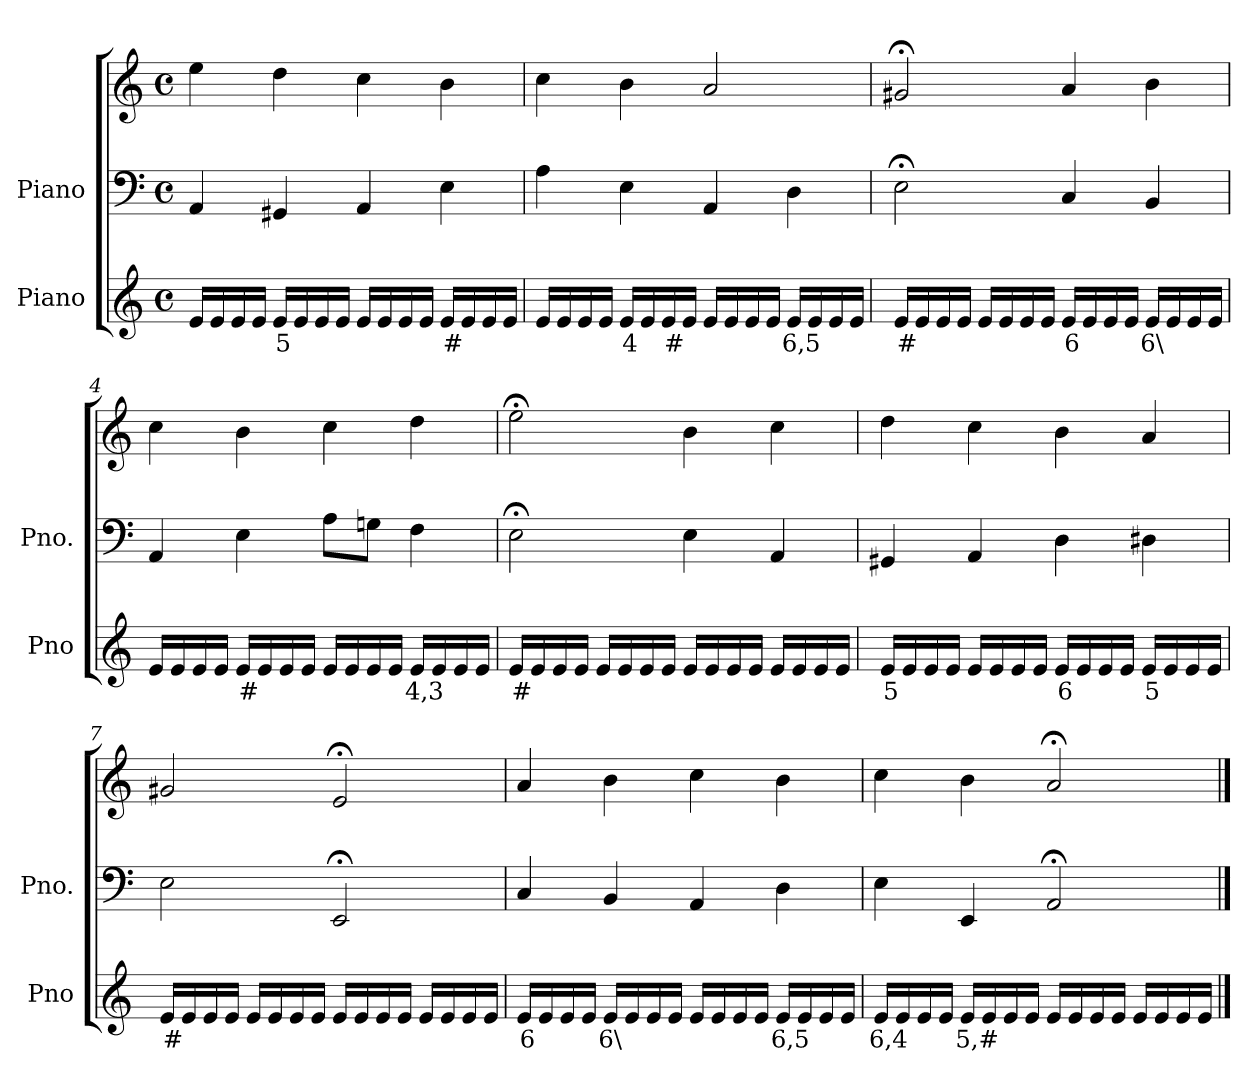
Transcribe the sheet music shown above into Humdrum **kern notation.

**kern	**text	**kern	**kern
*part2	*part2	*part1	*part1
*staff3	*staff3	*staff2	*staff1
*I"Piano	*	*I"Piano	*
*I'Pno	*	*I'Pno.	*
*clefG2	*	*clefF4	*clefG2
*k[]	*	*k[]	*k[]
*M4/4	*	*M4/4	*M4/4
*met(c)	*	*met(c)	*met(c)
=1	=1	=1	=1
16e/LL	.	4AA/	4ee\
16e/	.	.	.
16e/	.	.	.
16e/JJ	.	.	.
!	!LO:LY:b	!	!
16e/LL	5	4GG#X/	4dd\
16e/	.	.	.
16e/	.	.	.
16e/JJ	.	.	.
16e/LL	.	4AA/	4cc\
16e/	.	.	.
16e/	.	.	.
16e/JJ	.	.	.
!	!LO:LY:b	!	!
16e/LL	#	4E\	4b\
16e/	.	.	.
16e/	.	.	.
16e/JJ	.	.	.
=2	=2	=2	=2
16e/LL	.	4A\	4cc\
16e/	.	.	.
16e/	.	.	.
16e/JJ	.	.	.
!	!LO:LY:b	!	!
16e/LL	4	4E\	4b\
16e/	.	.	.
!	!LO:LY:b	!	!
16e/	#	.	.
16e/JJ	.	.	.
16e/LL	.	4AA/	2a/
16e/	.	.	.
16e/	.	.	.
16e/JJ	.	.	.
!	!LO:LY:b	!	!
16e/LL	6,5	4D\	.
16e/	.	.	.
16e/	.	.	.
16e/JJ	.	.	.
=3	=3	=3	=3
!	!LO:LY:b	!	!
16e/LL	#	2E;<\	2g#X;</
16e/	.	.	.
16e/	.	.	.
16e/JJ	.	.	.
16e/LL	.	.	.
16e/	.	.	.
16e/	.	.	.
16e/JJ	.	.	.
!	!LO:LY:b	!	!
16e/LL	6	4C/	4a/
16e/	.	.	.
16e/	.	.	.
16e/JJ	.	.	.
!	!LO:LY:b	!	!
16e/LL	6\	4BB/	4b\
16e/	.	.	.
16e/	.	.	.
16e/JJ	.	.	.
=4	=4	=4	=4
16e/LL	.	4AA/	4cc\
16e/	.	.	.
16e/	.	.	.
16e/JJ	.	.	.
!	!LO:LY:b	!	!
16e/LL	#	4E\	4b\
16e/	.	.	.
16e/	.	.	.
16e/JJ	.	.	.
16e/LL	.	8A\L	4cc\
16e/	.	.	.
!	!LO:LY:b	!	!
16e/	_	8Gn\J	.
16e/JJ	.	.	.
!	!LO:LY:b	!	!
16e/LL	4,3	4F\	4dd\
16e/	.	.	.
16e/	.	.	.
16e/JJ	.	.	.
=5	=5	=5	=5
!	!LO:LY:b	!	!
16e/LL	#	2E;<\	2ee;<\
16e/	.	.	.
16e/	.	.	.
16e/JJ	.	.	.
16e/LL	.	.	.
16e/	.	.	.
16e/	.	.	.
16e/JJ	.	.	.
16e/LL	.	4E\	4b\
16e/	.	.	.
16e/	.	.	.
16e/JJ	.	.	.
16e/LL	.	4AA/	4cc\
16e/	.	.	.
16e/	.	.	.
16e/JJ	.	.	.
=6	=6	=6	=6
!	!LO:LY:b	!	!
16e/LL	5	4GG#X/	4dd\
16e/	.	.	.
16e/	.	.	.
16e/JJ	.	.	.
16e/LL	.	4AA/	4cc\
16e/	.	.	.
16e/	.	.	.
16e/JJ	.	.	.
!	!LO:LY:b	!	!
16e/LL	6	4D\	4b\
16e/	.	.	.
16e/	.	.	.
16e/JJ	.	.	.
!	!LO:LY:b	!	!
16e/LL	5	4D#X\	4a/
16e/	.	.	.
16e/	.	.	.
16e/JJ	.	.	.
=7	=7	=7	=7
!	!LO:LY:b	!	!
16e/LL	#	2E\	2g#X/
16e/	.	.	.
16e/	.	.	.
16e/JJ	.	.	.
16e/LL	.	.	.
16e/	.	.	.
16e/	.	.	.
16e/JJ	.	.	.
16e/LL	.	2EE;</	2e;</
16e/	.	.	.
16e/	.	.	.
16e/JJ	.	.	.
16e/LL	.	.	.
16e/	.	.	.
16e/	.	.	.
16e/JJ	.	.	.
=8	=8	=8	=8
!	!LO:LY:b	!	!
16e/LL	6	4C/	4a/
16e/	.	.	.
16e/	.	.	.
16e/JJ	.	.	.
!	!LO:LY:b	!	!
16e/LL	6\	4BB/	4b\
16e/	.	.	.
16e/	.	.	.
16e/JJ	.	.	.
16e/LL	.	4AA/	4cc\
16e/	.	.	.
16e/	.	.	.
16e/JJ	.	.	.
!	!LO:LY:b	!	!
16e/LL	6,5	4D\	4b\
16e/	.	.	.
16e/	.	.	.
16e/JJ	.	.	.
=9	=9	=9	=9
!	!LO:LY:b	!	!
16e/LL	6,4	4E\	4cc\
16e/	.	.	.
16e/	.	.	.
16e/JJ	.	.	.
!	!LO:LY:b	!	!
16e/LL	5,#	4EE/	4b\
16e/	.	.	.
16e/	.	.	.
16e/JJ	.	.	.
16e/LL	.	2AA;</	2a;</
16e/	.	.	.
16e/	.	.	.
16e/JJ	.	.	.
16e/LL	.	.	.
16e/	.	.	.
16e/	.	.	.
16e/JJ	.	.	.
==	==	==	==
*-	*-	*-	*-
